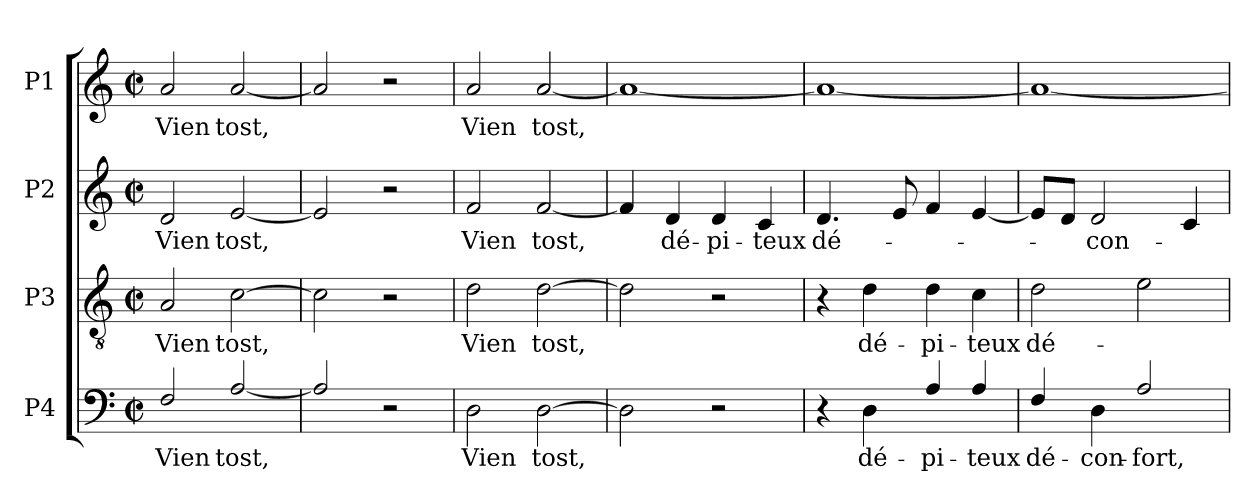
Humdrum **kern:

**kern	**text	**kern	**text	**kern	**text	**kern	**text
*part4	*part4	*part3	*part3	*part2	*part2	*part1	*part1
*staff4	*staff4	*staff3	*staff3	*staff2	*staff2	*staff1	*staff1
*I"P4	*	*I"P3	*	*I"P2	*	*I"P1	*
!!LO:PB:g=z
*clefF4	*	*clefGv2	*	*clefG2	*	*clefG2	*
*	*	*ITrd7c12	*	*	*	*	*
*k[]	*	*k[]	*	*k[]	*	*k[]	*
*a:	*	*a:	*	*a:	*	*a:	*
*M2/2	*	*M2/2	*	*M2/2	*	*M2/2	*
*met(c|)	*	*met(c|)	*	*met(c|)	*	*met(c|)	*
=1	=1	=1	=1	=1	=1	=1	=1
!	!LO:LY:b:color=#000000	!	!	!	!	!	!
!	!	!	!LO:LY:b:color=#000000	!	!	!	!
!	!	!	!	!	!LO:LY:b:color=#000000	!	!
!	!	!	!	!	!	!	!LO:LY:b:color=#000000
2Fi/	Vien	2AAi/	Vien	2di/	Vien	2ai/	Vien
!	!LO:LY:b:color=#000000	!	!	!	!	!	!
!	!	!	!LO:LY:b:color=#000000	!	!	!	!
!	!	!	!	!	!LO:LY:b:color=#000000	!	!
!	!	!	!	!	!	!	!LO:LY:b:color=#000000
[2Ai/	tost,	[2Ci\	tost,	[2ei/	tost,	[2ai/	tost,
=2	=2	=2	=2	=2	=2	=2	=2
2Ai/]	.	2Ci\]	.	2ei/]	.	2ai/]	.
2r	.	2r	.	2r	.	2r	.
=3	=3	=3	=3	=3	=3	=3	=3
!	!LO:LY:b:color=#000000	!	!	!	!	!	!
!	!	!	!LO:LY:b:color=#000000	!	!	!	!
!	!	!	!	!	!LO:LY:b:color=#000000	!	!
!	!	!	!	!	!	!	!LO:LY:b:color=#000000
2Di\	Vien	2Di\	Vien	2fi/	Vien	2ai/	Vien
!	!LO:LY:b:color=#000000	!	!	!	!	!	!
!	!	!	!LO:LY:b:color=#000000	!	!	!	!
!	!	!	!	!	!LO:LY:b:color=#000000	!	!
!	!	!	!	!	!	!	!LO:LY:b:color=#000000
[2Di\	tost,	[2Di\	tost,	[2fi/	tost,	[2ai/	tost,
=4	=4	=4	=4	=4	=4	=4	=4
2Di\]	.	2Di\]	.	4fi/]	.	1ai_	.
!	!	!	!	!	!LO:LY:b:color=#000000	!	!
.	.	.	.	4di/	dé-	.	.
!	!	!	!	!	!LO:LY:b:color=#000000	!	!
2r	.	2r	.	4di/	-pi-	.	.
!	!	!	!	!	!LO:LY:b:color=#000000	!	!
.	.	.	.	4ci/	-teux	.	.
=5	=5	=5	=5	=5	=5	=5	=5
!	!	!	!	!	!LO:LY:b:color=#000000	!	!
4r	.	4r	.	4.di/	dé-	1ai_	.
!	!LO:LY:b:color=#000000	!	!	!	!	!	!
!	!	!	!LO:LY:b:color=#000000	!	!	!	!
4Di\	dé-	4Di\	dé-	.	.	.	.
.	.	.	.	8ei/	.	.	.
!	!LO:LY:b:color=#000000	!	!	!	!	!	!
!	!	!	!LO:LY:b:color=#000000	!	!	!	!
4Ai/	-pi-	4Di\	-pi-	4fi/	.	.	.
!	!LO:LY:b:color=#000000	!	!	!	!	!	!
!	!	!	!LO:LY:b:color=#000000	!	!	!	!
4Ai/	-teux	4Ci\	-teux	[4ei/	.	.	.
=6	=6	=6	=6	=6	=6	=6	=6
!	!LO:LY:b:color=#000000	!	!	!	!	!	!
!	!	!	!LO:LY:b:color=#000000	!	!	!	!
4Fi/	dé-	2Di\	dé-	8ei/L]	.	1ai_	.
.	.	.	.	8di/J	.	.	.
!	!LO:LY:b:color=#000000	!	!	!	!	!	!
!	!	!	!	!	!LO:LY:b:color=#000000	!	!
4Di\	-con-	.	.	2di/	-con-	.	.
!	!LO:LY:b:color=#000000	!	!	!	!	!	!
2Ai/	-fort,	2Ei\	.	.	.	.	.
.	.	.	.	4ci/	.	.	.
=	=	=	=	=	=	=	=
*-	*-	*-	*-	*-	*-	*-	*-
